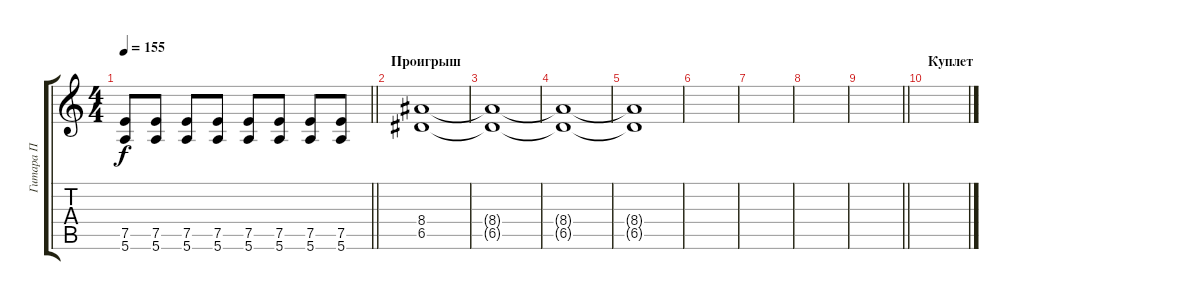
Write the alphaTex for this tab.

\track ("Гитара П" "Гитара П") {instrument distortionguitar}
\staff {score tabs}
\tuning (E4 B3 G3 D3 A2 E2) {hide}
\ts (4 4)
\tempo 155
\clef g2
\barLineRight lightlight
\ks c
(7.5 5.6).8{dy f} (7.5 5.6).8 (7.5 5.6).8 (7.5 5.6).8 (7.5 5.6).8 (7.5 5.6).8 (7.5 5.6).8 (7.5 5.6).8 |
\section ("" "Проигрыш")
(8.4 6.5).1{volume 0} |
(8.4{t} 6.5{t}).1 |
(8.4{t} 6.5{t}).1 |
(8.4{t} 6.5{t}).1 |
|
|
|
\barLineRight lightlight
|
\section ("" "Куплет")
